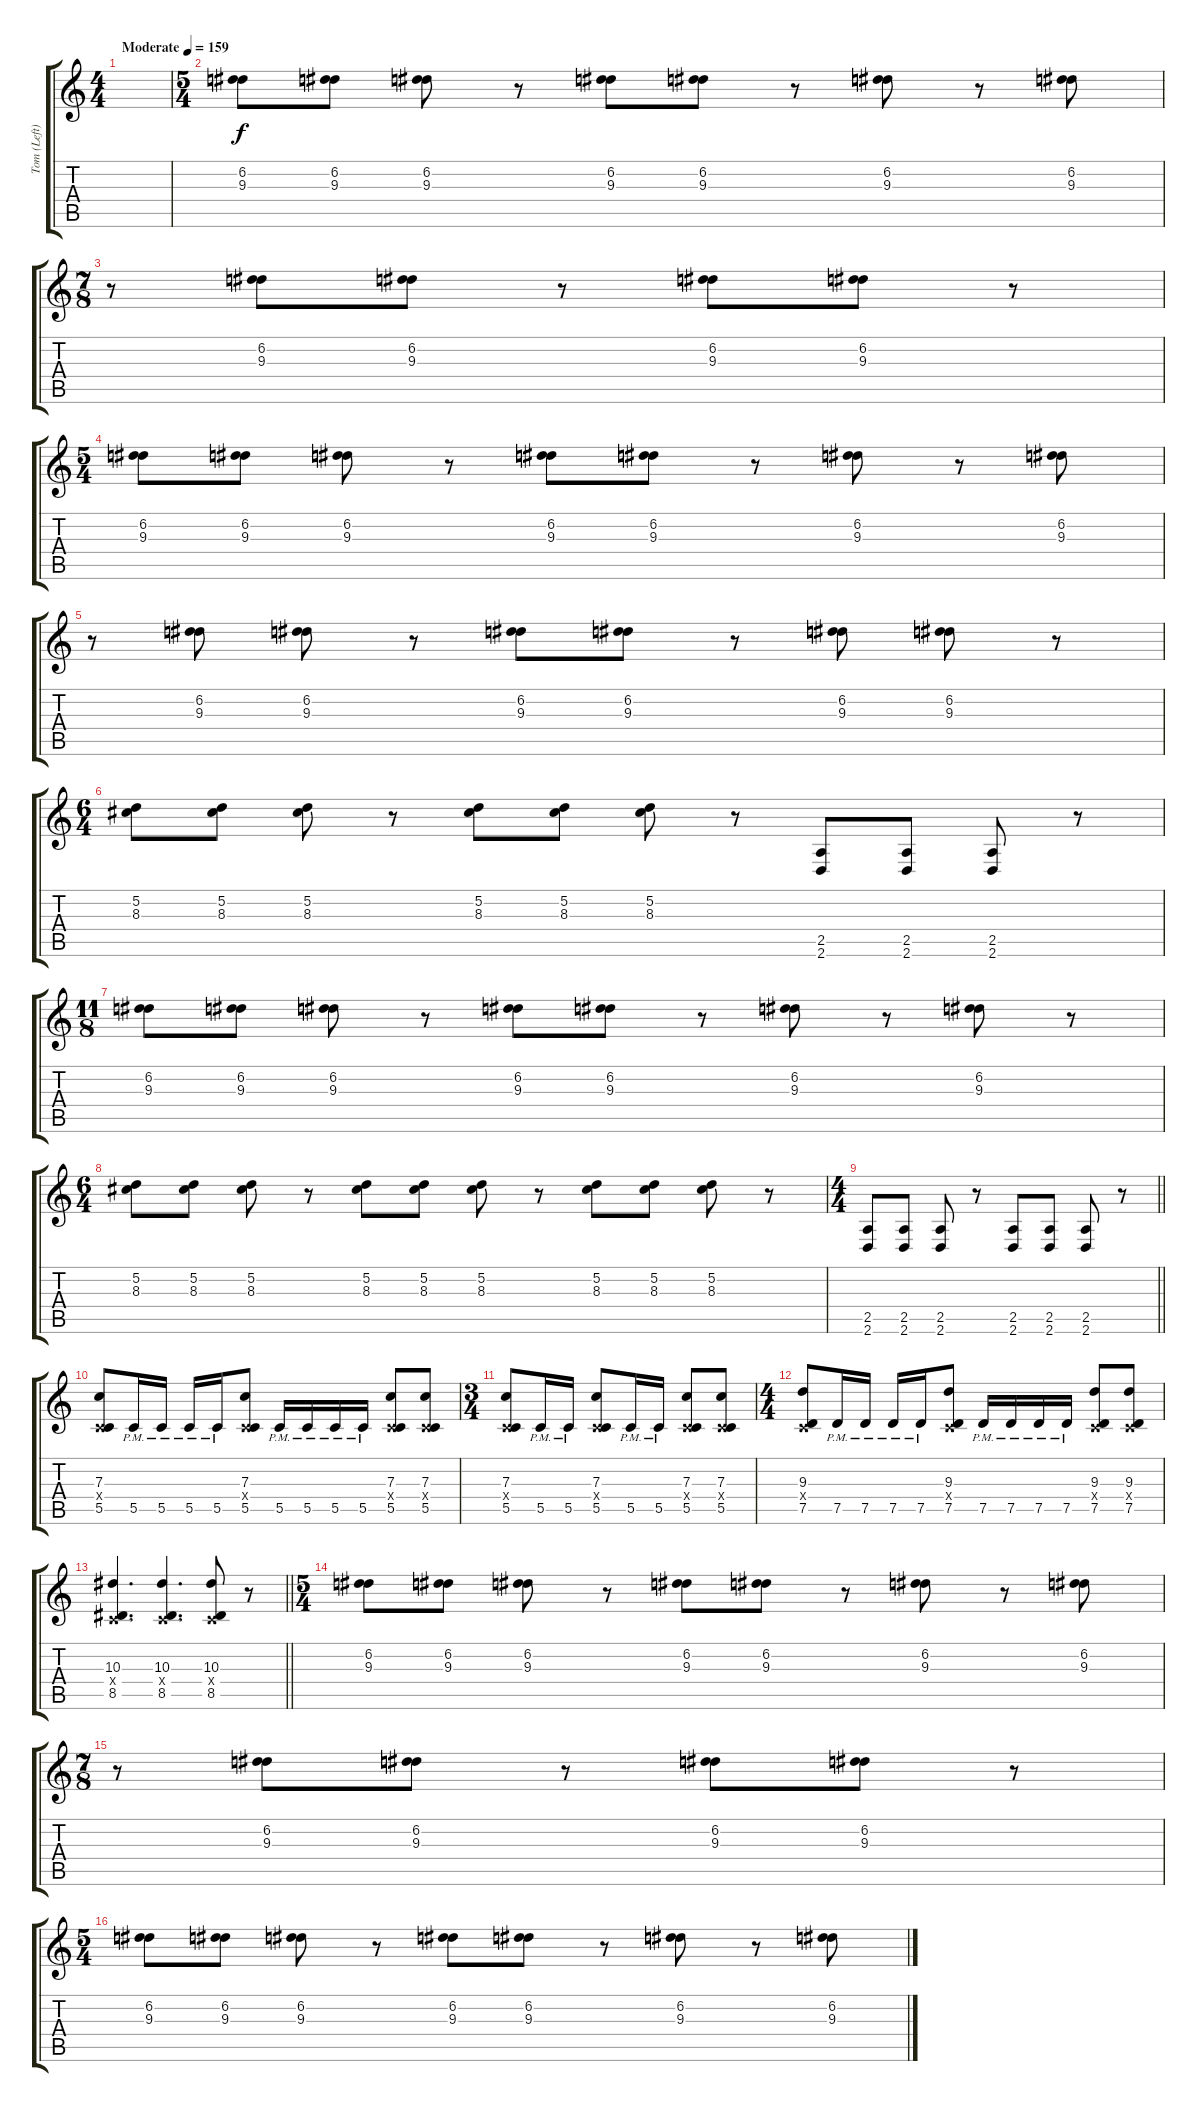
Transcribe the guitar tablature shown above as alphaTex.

\track ("Tom (Left)" "Tom (Left)") {instrument distortionguitar}
\staff {score tabs}
\tuning (D4 A3 F3 C3 G2 C2) {hide}
\ts (4 4)
\tempo (159 "Moderate")
\clef g2
\ks c
|
\ts (5 4)
(6.2 9.3).8 (6.2 9.3).8 (6.2 9.3).8 r.8 (6.2 9.3).8 (6.2 9.3).8 r.8 (6.2 9.3).8 r.8 (6.2 9.3).8 |
\ts (7 8)
r.8 (6.2 9.3).8 (6.2 9.3).8 r.8 (6.2 9.3).8 (6.2 9.3).8 r.8 |
\ts (5 4)
(6.2 9.3).8 (6.2 9.3).8 (6.2 9.3).8 r.8 (6.2 9.3).8 (6.2 9.3).8 r.8 (6.2 9.3).8 r.8 (6.2 9.3).8 |
r.8 (6.2 9.3).8 (6.2 9.3).8 r.8 (6.2 9.3).8 (6.2 9.3).8 r.8 (6.2 9.3).8 (6.2 9.3).8 r.8 |
\ts (6 4)
(5.2 8.3).8 (5.2 8.3).8 (5.2 8.3).8 r.8 (5.2 8.3).8 (5.2 8.3).8 (5.2 8.3).8 r.8 (2.5 2.6).8 (2.5 2.6).8 (2.5 2.6).8 r.8 |
\ts (11 8)
(6.2 9.3).8 (6.2 9.3).8 (6.2 9.3).8 r.8 (6.2 9.3).8 (6.2 9.3).8 r.8 (6.2 9.3).8 r.8 (6.2 9.3).8 r.8 |
\ts (6 4)
(5.2 8.3).8 (5.2 8.3).8 (5.2 8.3).8 r.8 (5.2 8.3).8 (5.2 8.3).8 (5.2 8.3).8 r.8 (5.2 8.3).8 (5.2 8.3).8 (5.2 8.3).8 r.8 |
\ts (4 4)
\barLineRight lightlight
(2.5 2.6).8 (2.5 2.6).8 (2.5 2.6).8 r.8 (2.5 2.6).8 (2.5 2.6).8 (2.5 2.6).8 r.8 |
(7.3 0.4{x} 5.5).8 5.5{pm}.16 5.5{pm}.16 5.5{pm}.16 5.5{pm}.16 (7.3 0.4{x} 5.5).8 5.5{pm}.16 5.5{pm}.16 5.5{pm}.16 5.5{pm}.16 (7.3 0.4{x} 5.5).8 (7.3 0.4{x} 5.5).8 |
\ts (3 4)
(7.3 0.4{x} 5.5).8 5.5{pm}.16 5.5{pm}.16 (7.3 0.4{x} 5.5).8 5.5{pm}.16 5.5{pm}.16 (7.3 0.4{x} 5.5).8 (7.3 0.4{x} 5.5).8 |
\ts (4 4)
(9.3 0.4{x} 7.5).8 7.5{pm}.16 7.5{pm}.16 7.5{pm}.16 7.5{pm}.16 (9.3 0.4{x} 7.5).8 7.5{pm}.16 7.5{pm}.16 7.5{pm}.16 7.5{pm}.16 (9.3 0.4{x} 7.5).8 (9.3 0.4{x} 7.5).8 |
\barLineRight lightlight
(10.3 0.4{x} 8.5).4{d} (10.3 0.4{x} 8.5).4{d} (10.3 0.4{x} 8.5).8 r.8 |
\ts (5 4)
(6.2 9.3).8 (6.2 9.3).8 (6.2 9.3).8 r.8 (6.2 9.3).8 (6.2 9.3).8 r.8 (6.2 9.3).8 r.8 (6.2 9.3).8 |
\ts (7 8)
r.8 (6.2 9.3).8 (6.2 9.3).8 r.8 (6.2 9.3).8 (6.2 9.3).8 r.8 |
\ts (5 4)
(6.2 9.3).8 (6.2 9.3).8 (6.2 9.3).8 r.8 (6.2 9.3).8 (6.2 9.3).8 r.8 (6.2 9.3).8 r.8 (6.2 9.3).8
